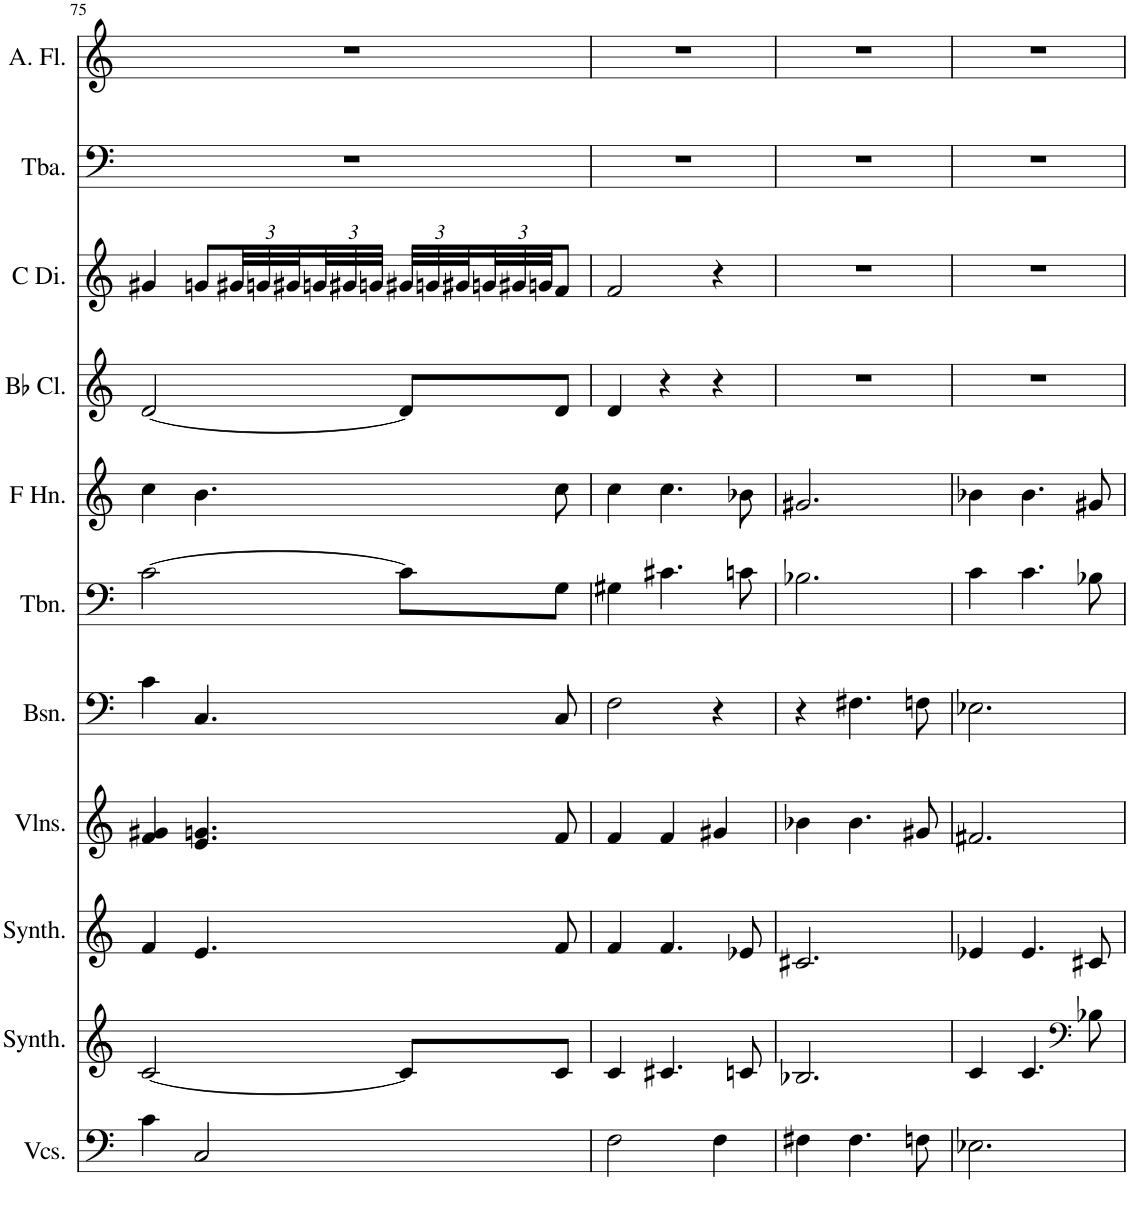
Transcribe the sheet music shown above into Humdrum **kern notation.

**kern	**kern	**kern	**kern	**kern	**kern	**kern	**kern	**kern	**kern	**kern
*part11	*part10	*part9	*part8	*part7	*part6	*part5	*part4	*part3	*part2	*part1
*staff11	*staff10	*staff9	*staff8	*staff7	*staff6	*staff5	*staff4	*staff3	*staff2	*staff1
*I"Violoncellos, D'Bass/Strings, etc	*I"String Synthesizer, Synth strings, etc	*I"String Synthesizer, Synth strings 2	*I"Violins, 1st violins	*I"Bassoon, Bass 2	*I"Trombone, Bass 1	*I"Horn in F, Tenor	*I"Bb Clarinet, Alto	*I"C Dizi, Treble	*I"Tuba, Bass Solo	*I"Alto Flute, Contralto Solo
*I'Vcs.	*I'Synth.	*I'Synth.	*I'Vlns.	*I'Bsn.	*I'Tbn.	*	*I'Bb Cl.	*I'C Di.	*I'Tba.	*I'A. Fl.
!!LO:PB:g=z
*clefF4	*clefG2	*clefG2	*clefG2	*clefF4	*clefF4	*clefG2	*clefG2	*clefG2	*clefF4	*clefG2
*	*	*	*	*	*	*Trd4c7	*Trd1c2	*Trd-7c-12	*	*Trd3c5
*k[]	*k[]	*k[]	*k[]	*k[]	*k[]	*k[]	*k[]	*k[]	*k[]	*k[]
*M3/4	*M3/4	*M3/4	*M3/4	*M3/4	*M3/4	*M3/4	*M3/4	*M3/4	*M3/4	*M3/4
=75	=75	=75	=75	=75	=75	=75	=75	=75	=75	=75
4c\	[2c/	4f/	4f/ 4g#X/	4c\	[2c\	4cc\	[2d/	4g#X/	2.r	2.r
2C/	.	4.e/	4.e/ 4.gn/	4.C/	.	4.b\	.	8gn/L	.	.
*	*	*	*	*	*	*	*	*Xbrackettup	*	*
.	.	.	.	.	.	.	.	48g#X/LL	.	.
.	.	.	.	.	.	.	.	48gn/	.	.
.	.	.	.	.	.	.	.	48g#X/	.	.
.	.	.	.	.	.	.	.	48gn/	.	.
.	.	.	.	.	.	.	.	48g#X/	.	.
.	.	.	.	.	.	.	.	48gn/JJJ	.	.
.	8c/L]	.	.	.	8c\L]	.	8d/L]	48g#X/LLL	.	.
.	.	.	.	.	.	.	.	48gn/	.	.
.	.	.	.	.	.	.	.	48g#X/	.	.
.	.	.	.	.	.	.	.	48gn/	.	.
.	.	.	.	.	.	.	.	48g#X/	.	.
.	.	.	.	.	.	.	.	48gn/JJ	.	.
.	8c/J	8f/	8f/	8C/	8G\J	8cc\	8d/J	8f/J	.	.
=76	=76	=76	=76	=76	=76	=76	=76	=76	=76	=76
2F\	4c/	4f/	4f/	2F\	4G#X\	4cc\	4d/	2f/	2.r	2.r
.	4.c#X/	4.f/	4f/	.	4.c#X\	4.cc\	4r	.	.	.
4F\	.	.	4g#X/	4r	.	.	4r	4r	.	.
.	8cn/	8e-X/	.	.	8cn\	8b-X\	.	.	.	.
=77	=77	=77	=77	=77	=77	=77	=77	=77	=77	=77
4F#X\	2.B-X/	2.c#X/	4b-X\	4r	2.B-X\	2.g#X/	2.r	2.r	2.r	2.r
4.F#\	.	.	4.b-\	4.F#X\	.	.	.	.	.	.
8Fn\	.	.	8g#X/	8Fn\	.	.	.	.	.	.
=78	=78	=78	=78	=78	=78	=78	=78	=78	=78	=78
2.E-X\	4c/	4e-X/	2.f#X/	2.E-X\	4c\	4b-X\	2.r	2.r	2.r	2.r
.	4.c/	4.e-/	.	.	4.c\	4.b-\	.	.	.	.
*	*clefF4	*	*	*	*	*	*	*	*	*
.	8B-X\	8c#X/	.	.	8B-X\	8g#X/	.	.	.	.
=	=	=	=	=	=	=	=	=	=	=
*-	*-	*-	*-	*-	*-	*-	*-	*-	*-	*-
